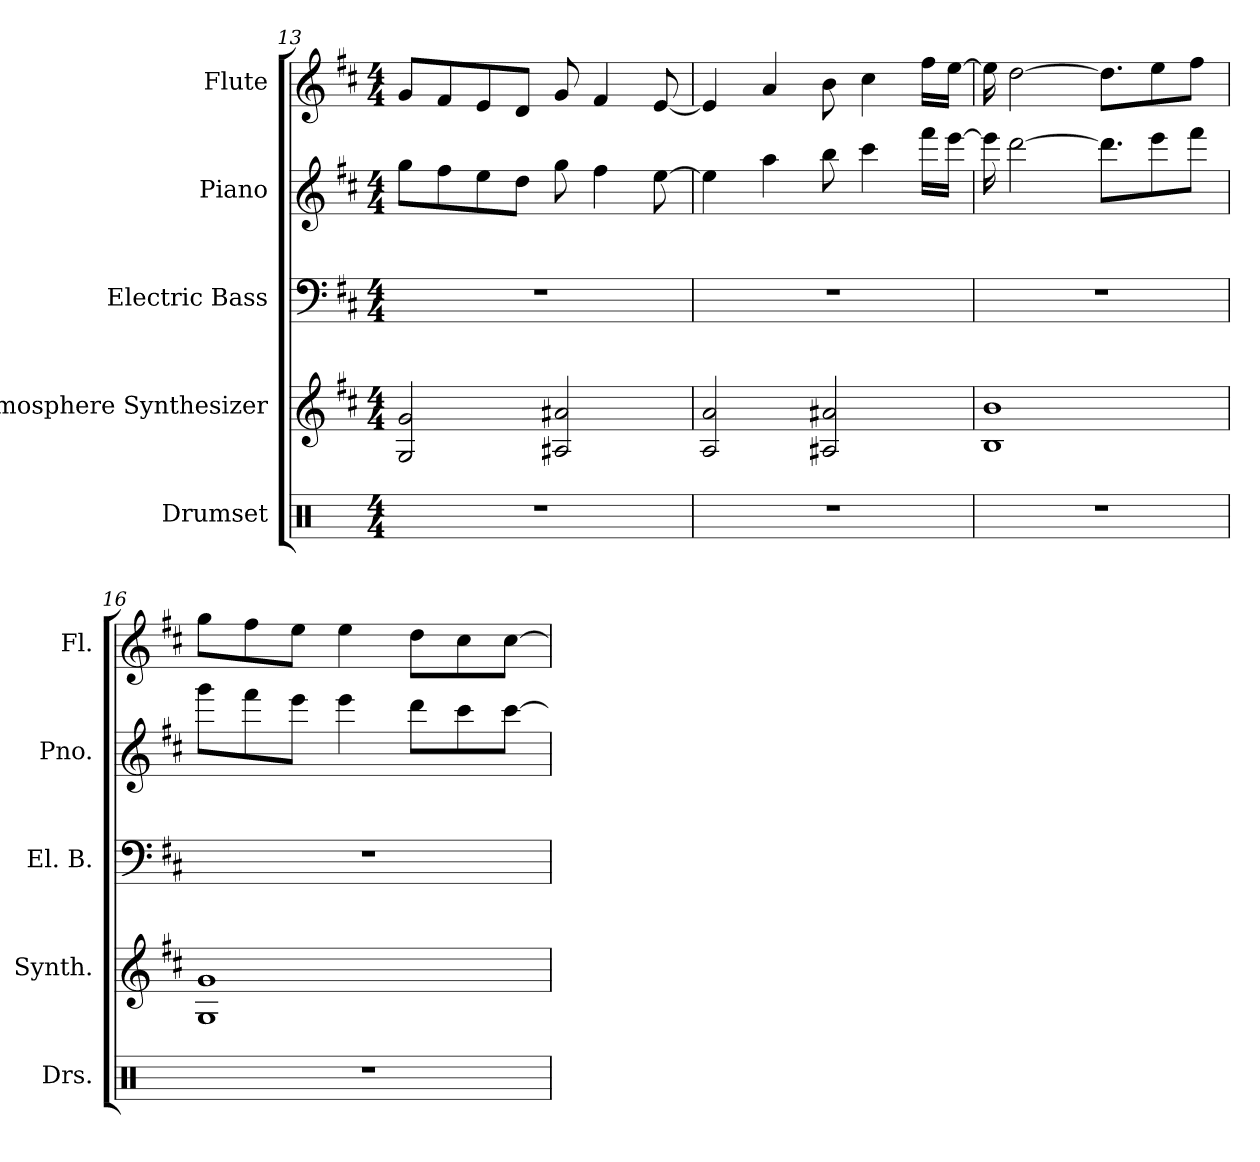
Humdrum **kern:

**kern	**kern	**kern	**kern	**kern
*part5	*part4	*part3	*part2	*part1
*staff5	*staff4	*staff3	*staff2	*staff1
*I"Drumset	*I"Atmosphere Synthesizer	*I"Electric Bass	*I"Piano	*I"Flute
*I'Drs.	*I'Synth.	*I'El. B.	*I'Pno.	*I'Fl.
*clefX	*clefG2	*clefF4	*clefG2	*clefG2
*	*ITrd7c12	*ITrd7c12	*	*
*k[]	*k[f#c#]	*k[f#c#]	*k[f#c#]	*k[f#c#]
*M4/4	*M4/4	*M4/4	*M4/4	*M4/4
=13	=13	=13	=13	=13
1r	2GG/ 2G/	1r	8gg\L	8g/L
.	.	.	8ff#\	8f#/
.	.	.	8ee\	8e/
.	.	.	8dd\J	8d/J
.	2AA#X/ 2A#X/	.	8gg\	8g/
.	.	.	4ff#\	4f#/
.	.	.	[8ee\	[8e/
!!LO:LB:g=z
=14	=14	=14	=14	=14
1r	2AA/ 2A/	1r	4ee\]	4e/]
.	.	.	4aa\	4a/
.	2AA#X/ 2A#X/	.	8bb\	8b\
.	.	.	4ccc#\	4cc#\
.	.	.	16fff#\LL	16ff#\LL
.	.	.	[16eee\JJ	[16ee\JJ
=15	=15	=15	=15	=15
1r	1BB 1B	1r	16eee\]	16ee\]
.	.	.	[2ddd\	[2dd\
.	.	.	8.ddd\L]	8.dd\L]
.	.	.	8eee\	8ee\
.	.	.	8fff#\J	8ff#\J
=16	=16	=16	=16	=16
1r	1GG 1G	1r	8ggg\L	8gg\L
.	.	.	8fff#\	8ff#\
.	.	.	8eee\J	8ee\J
.	.	.	4eee\	4ee\
.	.	.	8ddd\L	8dd\L
.	.	.	8ccc#\	8cc#\
.	.	.	[8ccc#\J	[8cc#\J
=	=	=	=	=
*-	*-	*-	*-	*-
